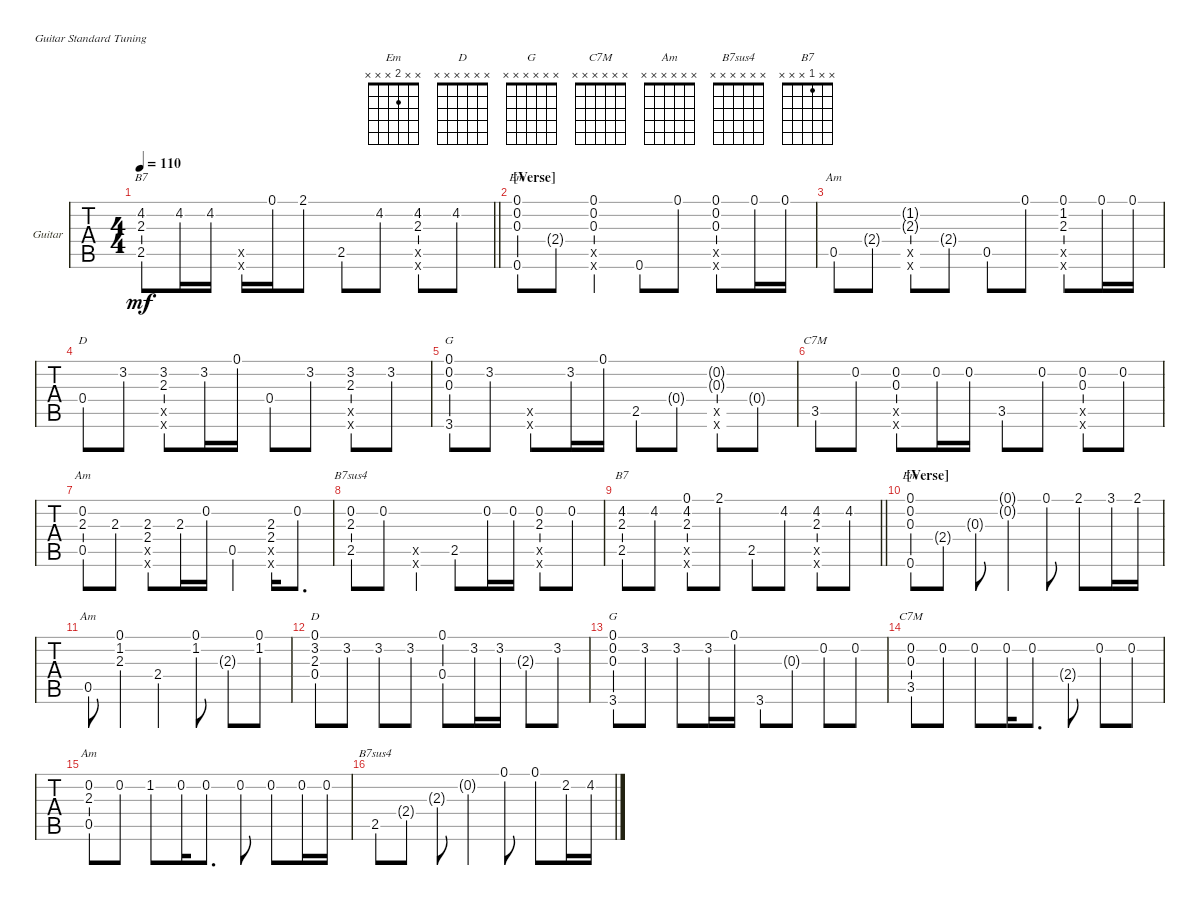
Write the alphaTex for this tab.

\bracketExtendMode groupsimilarinstruments
\firstSystemTrackNameOrientation horizontal
\otherSystemsTrackNameOrientation horizontal
\track ("" "Guitar") {instrument acousticguitarsteel}
\staff {tabs}
\tuning (E4 B3 G3 D3 A2 E2)
\chord ("Em" x x 2 x x x)
\chord ("D" x x 2 x x x)
\chord ("G" x x x x x x)
\chord ("C7M" x x x 2 x x)
\chord ("Am" x x x 2 x x)
\chord ("B7sus4" x x x 2 x x)
\chord ("B7" x x 1 x x x)
\chord ("Am" x x x x x x)
\chord ("B7sus4" x x x x x x)
\chord ("D" x x x x x x)
\chord ("C7M" x x x x x x)
\ts (4 4)
\tempo 110
\clef g2
\barLineRight lightlight
\ks c
(4.2 2.5 2.3).8{ch "B7" dy mf} 4.2.16 4.2.16 (0.5{x} 0.6{x}).16 0.1.16 2.1.8 2.5.8 4.2.8 (4.2 0.6{x} 0.5{x} 2.3).8 4.2.8 |
\section ("" "[Verse]")
(0.1 0.2 0.3 0.6).8{ch "Em"} 2.4{g}.8 (0.1 0.3 0.2 0.6{x} 0.5{x}).4 0.6.8 0.1.8 (0.1 0.2 0.3 0.5{x} 0.6{x}).8 0.1.16 0.1.16 |
0.5.8{ch "Am"} 2.4{g}.8 (1.2{g} 2.3{g} 0.5{x} 0.6{x}).8 2.4{g}.8 0.5.8 0.1.8 (0.1 1.2 2.3 0.5{x} 0.6{x}).8 0.1.16 0.1.16 |
0.4.8{ch "D"} 3.2.8 (3.2 2.3 0.5{x} 0.6{x}).8 3.2.16 0.1.16 0.4.8 3.2.8 (3.2 2.3 0.5{x} 0.6{x}).8 3.2.8 |
(0.1 3.6 0.2 0.3).8{ch "G"} 3.2.8 (0.5{x} 0.6{x}).8 3.2.16 0.1.16 2.5.8 0.4{g}.8 (0.2{g} 0.3{g} 0.6{x} 0.5{x}).8 0.4{g}.8 |
3.5.8{ch "C7M"} 0.2.8 (0.2 0.3 0.5{x} 0.6{x}).8 0.2.16 0.2.16 3.5.8 0.2.8 (0.2 0.3 0.5{x} 0.6{x}).8 0.2.8 |
(0.2 0.5 2.3).8{ch "Am"} 2.3.8 (2.3 2.4 0.5{x} 0.6{x}).8 2.3.16 0.2.16 0.5.4 (2.3 2.4 0.6{x} 0.5{x}).16 0.2.8{d} |
(0.2 2.5 2.3).8{ch "B7sus4"} 0.2.8 (0.5{x} 0.6{x}).4 2.5.8 0.2.16 0.2.16 (0.2 2.3 0.5{x} 0.6{x}).8 0.2.8 |
\barLineRight lightlight
(4.2 2.5 2.3).8{ch "B7"} 4.2.8 (0.1 4.2 2.3 0.5{x} 0.6{x}).8 2.1.8 2.5.8 4.2.8 (4.2 2.3 0.5{x} 0.6{x}).8 4.2.8 |
\section ("" "[Verse]")
(0.1 0.2 0.3 0.6).8{ch "Em"} 2.4{g}.8 0.3{g}.8 (0.1{g} 0.2{g}).4 0.1.8 2.1.8 3.1.16 2.1.16 |
0.5.8{ch "Am"} (0.1 1.2 2.3).4 2.4.4 (0.1 1.2).8 2.3{g}.8 (0.1 1.2).8 |
(0.1 3.2 2.3 0.4).8{ch "D"} 3.2.8 3.2.8 3.2.8 (0.1 0.4).8 3.2.16 3.2.16 2.3{g}.8 3.2.8 |
(0.1 3.6 0.2 0.3).8{ch "G"} 3.2.8 3.2.8 3.2.16 0.1.16 3.6.8 0.3{g}.8 0.2.8 0.2.8 |
(0.2 0.3 3.5).8{ch "C7M"} 0.2.8 0.2.8 0.2.16 0.2.8{d} 2.4{g}.8 0.2.8 0.2.8 |
(0.2 2.3 0.5).8{ch "Am"} 0.2.8 1.2.8 0.2.16 0.2.8{d} 0.2.8 0.2.8 0.2.16 0.2.16 |
2.5.8{ch "B7sus4"} 2.4{g}.8 2.3{g}.8 0.2{g}.4 0.1.8 0.1.8 2.2.16 4.2.16
